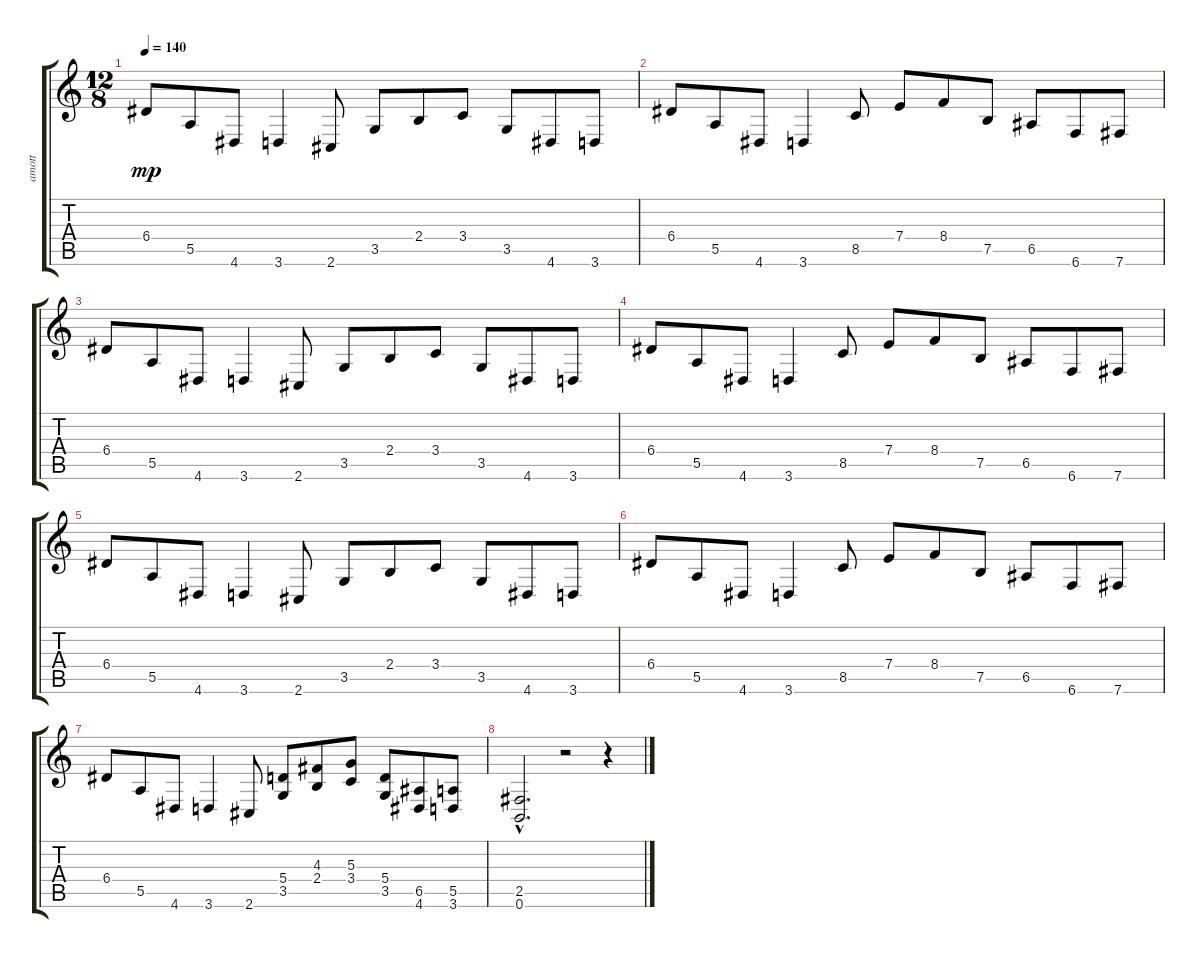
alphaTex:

\track ("amott" "amott") {instrument distortionguitar}
\staff {score tabs}
\tuning (B3 Gb3 D3 A2 E2 B1) {hide}
\ts (12 8)
\tempo 140
\clef g2
\ks c
6.4.8{dy mp} 5.5.8 4.6.8 3.6.4 2.6.8 3.5.8 2.4.8 3.4.8 3.5.8 4.6.8 3.6.8 |
6.4.8 5.5.8 4.6.8 3.6.4 8.5.8 7.4.8 8.4.8 7.5.8 6.5.8 6.6.8 7.6.8 |
6.4.8 5.5.8 4.6.8 3.6.4 2.6.8 3.5.8 2.4.8 3.4.8 3.5.8 4.6.8 3.6.8 |
6.4.8 5.5.8 4.6.8 3.6.4 8.5.8 7.4.8 8.4.8 7.5.8 6.5.8 6.6.8 7.6.8 |
6.4.8 5.5.8 4.6.8 3.6.4 2.6.8 3.5.8 2.4.8 3.4.8 3.5.8 4.6.8 3.6.8 |
6.4.8 5.5.8 4.6.8 3.6.4 8.5.8 7.4.8 8.4.8 7.5.8 6.5.8 6.6.8 7.6.8 |
6.4.8 5.5.8 4.6.8 3.6.4 2.6.8 (5.4 3.5).8 (4.3 2.4).8 (5.3 3.4).8 (5.4 3.5).8 (6.5 4.6).8 (5.5 3.6).8 |
(2.5{hac} 0.6{hac}).2{d} r.2 r.4
